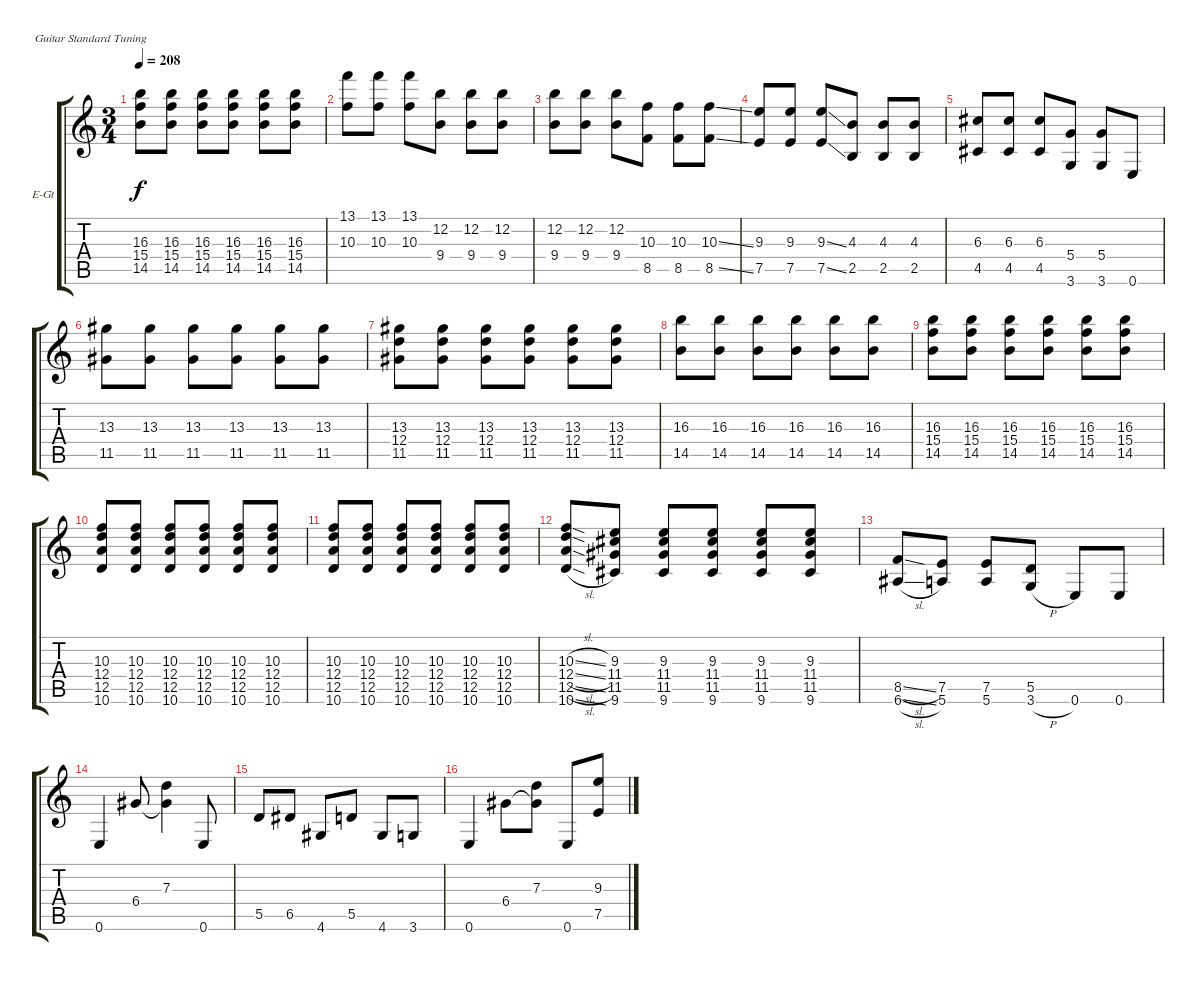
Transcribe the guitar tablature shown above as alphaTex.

\bracketExtendMode groupsimilarinstruments
\firstSystemTrackNameOrientation horizontal
\otherSystemsTrackNameOrientation horizontal
\track ("Guitar 1" "E-Gt") {instrument distortionguitar}
\staff {score tabs}
\tuning (E4 B3 G3 D3 A2 E2)
\ts (3 4)
\tempo 208
\clef g2
\ks c
(16.3 15.4 14.5).8{dy f} (16.3 15.4 14.5).8 (16.3 15.4 14.5).8 (16.3 15.4 14.5).8 (16.3 15.4 14.5).8 (16.3 15.4 14.5).8 |
(13.1 10.3).8 (13.1 10.3).8 (13.1 10.3).8 (12.2 9.4).8 (12.2 9.4).8 (12.2 9.4).8 |
(12.2 9.4).8 (12.2 9.4).8 (12.2 9.4).8 (10.3 8.5).8 (10.3 8.5).8 (10.3{ss} 8.5{ss}).8 |
(9.3 7.5).8 (9.3 7.5).8 (9.3{ss} 7.5{ss}).8 (4.3 2.5).8 (4.3 2.5).8 (4.3 2.5).8 |
(6.3 4.5).8 (6.3 4.5).8 (6.3 4.5).8 (5.4 3.6).8 (5.4 3.6).8 0.6.8 |
(13.3 11.5).8 (13.3 11.5).8 (13.3 11.5).8 (13.3 11.5).8 (13.3 11.5).8 (13.3 11.5).8 |
(13.3 12.4 11.5).8 (13.3 12.4 11.5).8 (13.3 12.4 11.5).8 (13.3 12.4 11.5).8 (13.3 12.4 11.5).8 (13.3 12.4 11.5).8 |
(16.3 14.5).8 (16.3 14.5).8 (16.3 14.5).8 (16.3 14.5).8 (16.3 14.5).8 (16.3 14.5).8 |
(16.3 15.4 14.5).8 (16.3 15.4 14.5).8 (16.3 15.4 14.5).8 (16.3 15.4 14.5).8 (16.3 15.4 14.5).8 (16.3 15.4 14.5).8 |
(10.3 12.4 12.5 10.6).8 (10.3 12.4 12.5 10.6).8 (10.3 12.4 12.5 10.6).8 (10.3 12.4 12.5 10.6).8 (10.3 12.4 12.5 10.6).8 (10.3 12.4 12.5 10.6).8 |
(10.3 12.4 12.5 10.6).8 (10.3 12.4 12.5 10.6).8 (10.3 12.4 12.5 10.6).8 (10.3 12.4 12.5 10.6).8 (10.3 12.4 12.5 10.6).8 (10.3 12.4 12.5 10.6).8 |
(10.3{sl} 12.4{sl} 12.5{sl} 10.6{sl}).8 (9.3 11.4 11.5 9.6).8 (9.3 11.4 11.5 9.6).8 (9.3 11.4 11.5 9.6).8 (9.3 11.4 11.5 9.6).8 (9.3 11.4 11.5 9.6).8 |
(8.5{sl} 6.6{sl}).8 (7.5 5.6).8 (7.5 5.6).8 (5.5 3.6{h}).8 0.6.8 0.6.8 |
0.6.4 6.4.8 (7.3 6.4{t}).4 0.6.8 |
5.5.8 6.5.8 4.6.8 5.5.8 4.6.8 3.6.8 |
0.6.4 6.4.8 (7.3 6.4{t}).8 0.6.8 (9.3 7.5).8
